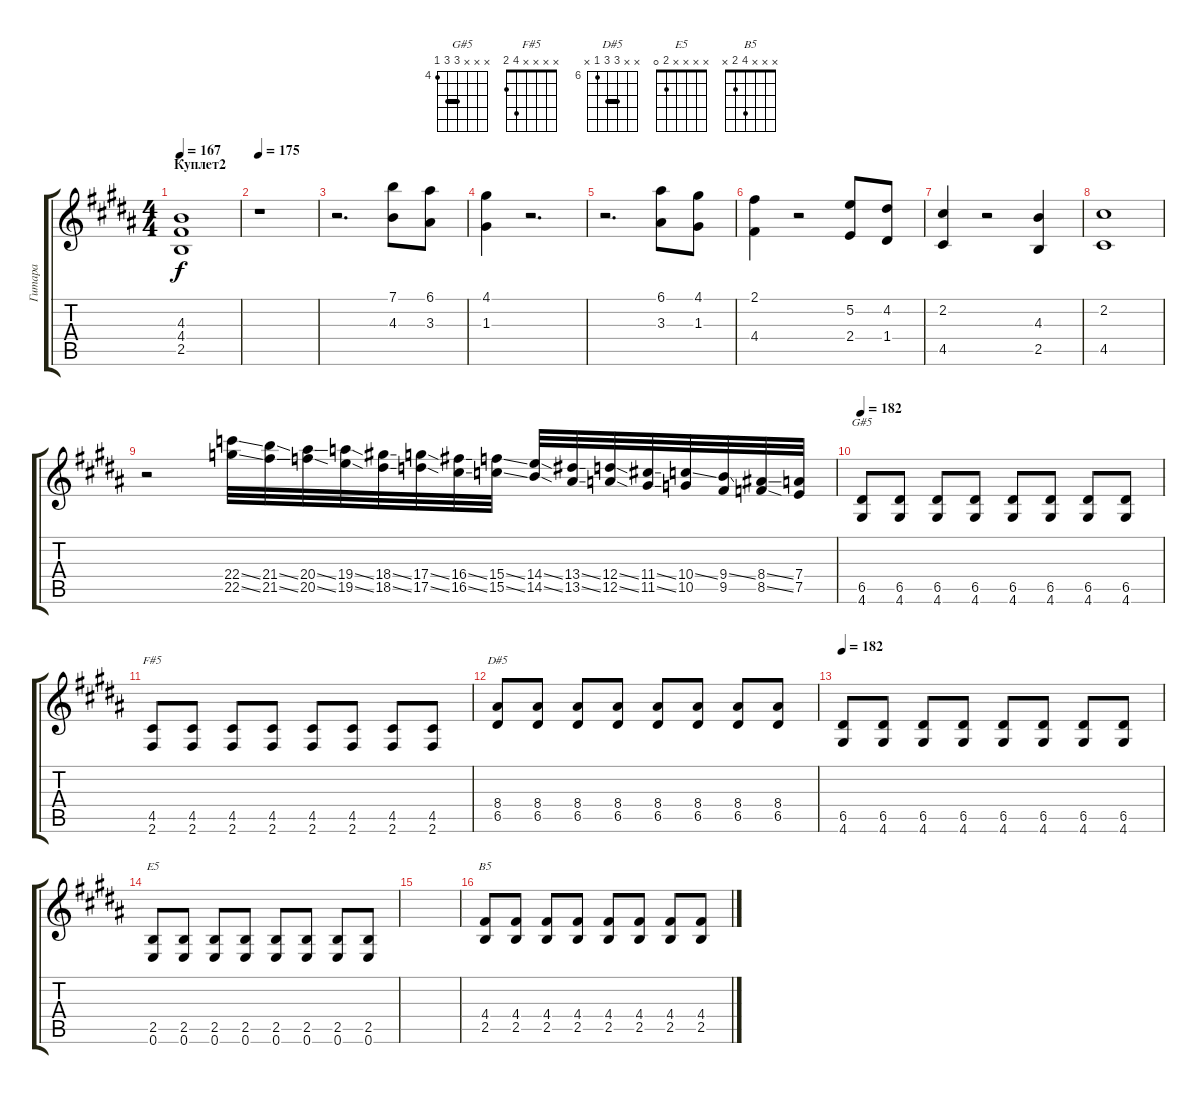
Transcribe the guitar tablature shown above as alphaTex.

\track ("Гитара" "Гитара") {instrument distortionguitar}
\staff {score tabs}
\tuning (E4 B3 G3 D3 A2 E2) {hide}
\chord ("G#5" x x x 6 6 4) {firstfret 4 barre 6}
\chord ("F#5" x x x x 4 2)
\chord ("D#5" x x 8 8 6 x) {firstfret 6 barre 8}
\chord ("E5" x x x x 2 0)
\chord ("B5" x x x 4 2 x)
\ts (4 4)
\section ("" "Куплет2")
\tempo 167
\clef g2
\ks b
(4.3 4.4 2.5).1{dy f instrument overdrivenguitar} |
\tempo 175
r.1 |
r.2{d instrument overdrivenguitar} (7.1 4.3).8 (6.1 3.3).8 |
(4.1 1.3).4 r.2{d} |
r.2{d} (6.1 3.3).8 (4.1 1.3).8 |
(2.1 4.4).4 r.2 (5.2 2.4).8 (4.2 1.4).8 |
(2.2 4.5).4 r.2 (4.3 2.5).4 |
(2.2 4.5).1 |
r.2 (22.4{ss} 22.5{ss}).32 (21.4{ss} 21.5{ss}).32 (20.4{ss} 20.5{ss}).32 (19.4{ss} 19.5{ss}).32 (18.4{ss} 18.5{ss}).32 (17.4{ss} 17.5{ss}).32 (16.4{ss} 16.5{ss}).32 (15.4{ss} 15.5{ss}).32 (14.4{ss} 14.5{ss}).32 (13.4{ss} 13.5{ss}).32 (12.4{ss} 12.5{ss}).32 (11.4{ss} 11.5{ss}).32 (10.4{ss} 10.5).32 (9.4{ss} 9.5).32 (8.4{ss} 8.5{ss}).32 (7.4 7.5).32 |
\tempo 182
(6.5 4.6).8{ch "G#5"} (6.5 4.6).8 (6.5 4.6).8 (6.5 4.6).8 (6.5 4.6).8 (6.5 4.6).8 (6.5 4.6).8 (6.5 4.6).8 |
(4.5 2.6).8{ch "F#5"} (4.5 2.6).8 (4.5 2.6).8 (4.5 2.6).8 (4.5 2.6).8 (4.5 2.6).8 (4.5 2.6).8 (4.5 2.6).8 |
(8.4 6.5).8{ch "D#5"} (8.4 6.5).8 (8.4 6.5).8 (8.4 6.5).8 (8.4 6.5).8 (8.4 6.5).8 (8.4 6.5).8 (8.4 6.5).8 |
\tempo 182
(6.5 4.6).8 (6.5 4.6).8 (6.5 4.6).8 (6.5 4.6).8 (6.5 4.6).8 (6.5 4.6).8 (6.5 4.6).8 (6.5 4.6).8 |
(2.5 0.6).8{ch "E5"} (2.5 0.6).8 (2.5 0.6).8 (2.5 0.6).8 (2.5 0.6).8 (2.5 0.6).8 (2.5 0.6).8 (2.5 0.6).8 |
|
(4.4 2.5).8{ch "B5"} (4.4 2.5).8 (4.4 2.5).8 (4.4 2.5).8 (4.4 2.5).8 (4.4 2.5).8 (4.4 2.5).8 (4.4 2.5).8
